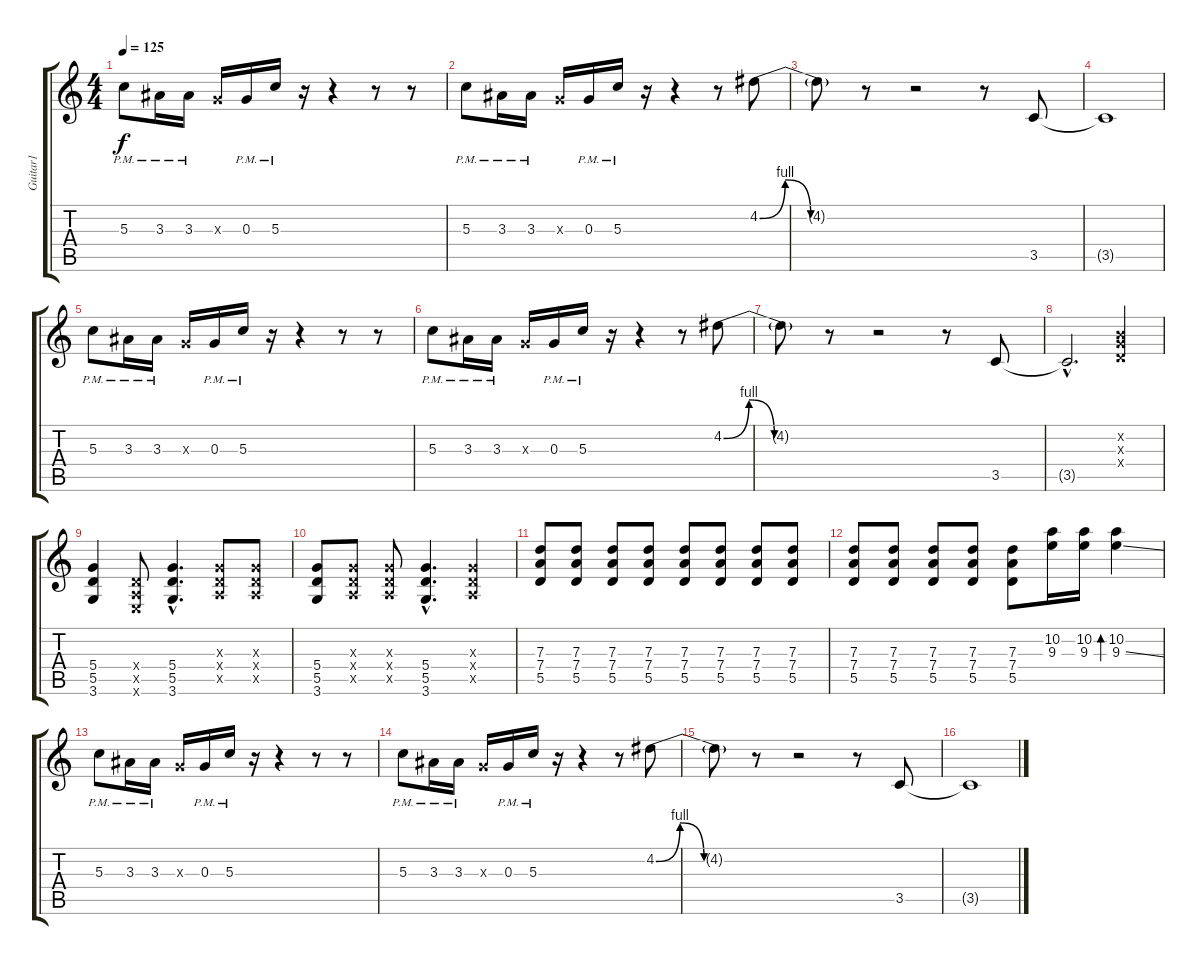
\track ("Guitar1" "Guitar1") {instrument distortionguitar}
\staff {score tabs}
\tuning (E4 B3 G3 D3 A2 E2) {hide}
\ts (4 4)
\tempo 125
\clef g2
\ks c
5.3{pm}.8{dy f} 3.3{pm}.16 3.3{pm}.16 0.3{x}.16 0.3{pm}.16 5.3{pm}.16 r.16 r.4 r.8 r.8 |
5.3{pm}.8 3.3{pm}.16 3.3{pm}.16 0.3{x}.16 0.3{pm}.16 5.3{pm}.16 r.16 r.4 r.8 4.2{be (custom 0 0 15 4 30 0 60 0)}.8 |
4.2{t}.8 r.8 r.2 r.8 3.5.8 |
3.5{t}.1 |
5.3{pm}.8 3.3{pm}.16 3.3{pm}.16 0.3{x}.16 0.3{pm}.16 5.3{pm}.16 r.16 r.4 r.8 r.8 |
5.3{pm}.8 3.3{pm}.16 3.3{pm}.16 0.3{x}.16 0.3{pm}.16 5.3{pm}.16 r.16 r.4 r.8 4.2{be (custom 0 0 15 4 30 0 60 0)}.8 |
4.2{t}.8 r.8 r.2 r.8 3.5.8 |
3.5{hac t}.2{d} (0.2{x} 0.3{x} 0.4{x}).4 |
(5.4 5.5 3.6).4 (0.4{x} 0.5{x} 0.6{x}).8 (5.4{hac} 5.5{hac} 3.6{hac}).4{d} (0.3{x} 0.4{x} 0.5{x}).8 (0.3{x} 0.4{x} 0.5{x}).8 |
(5.4 5.5 3.6).8 (0.3{x} 0.4{x} 0.5{x}).8 (0.3{x} 0.4{x} 0.5{x}).8 (5.4{hac} 5.5{hac} 3.6{hac}).4{d} (0.3{x} 0.4{x} 0.5{x}).4 |
(7.3 7.4 5.5).8 (7.3 7.4 5.5).8 (7.3 7.4 5.5).8 (7.3 7.4 5.5).8 (7.3 7.4 5.5).8 (7.3 7.4 5.5).8 (7.3 7.4 5.5).8 (7.3 7.4 5.5).8 |
(7.3 7.4 5.5).8 (7.3 7.4 5.5).8 (7.3 7.4 5.5).8 (7.3 7.4 5.5).8 (7.3 7.4 5.5).8 (10.2 9.3).16 (10.2 9.3).16 (10.2 9.3{ss}).4{bd 30} |
5.3{pm}.8 3.3{pm}.16 3.3{pm}.16 0.3{x}.16 0.3{pm}.16 5.3{pm}.16 r.16 r.4 r.8 r.8 |
5.3{pm}.8 3.3{pm}.16 3.3{pm}.16 0.3{x}.16 0.3{pm}.16 5.3{pm}.16 r.16 r.4 r.8 4.2{be (custom 0 0 15 4 30 0 60 0)}.8 |
4.2{t}.8 r.8 r.2 r.8 3.5.8 |
3.5{t}.1
